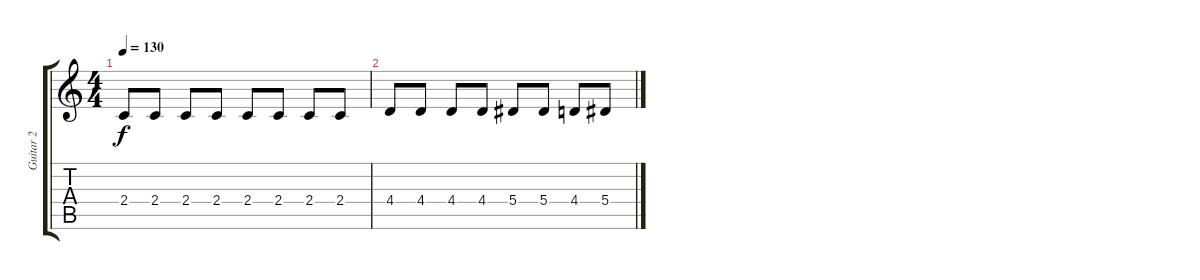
\track ("Guitar 2" "Guitar 2") {instrument distortionguitar}
\staff {score tabs}
\tuning (C4 G3 Eb3 Bb2 F2 C2) {hide}
\ts (4 4)
\tempo 130
\clef g2
\ks c
2.4.8{dy f} 2.4.8 2.4.8 2.4.8 2.4.8 2.4.8 2.4.8 2.4.8 |
4.4.8 4.4.8 4.4.8 4.4.8 5.4.8 5.4.8 4.4.8 5.4.8
